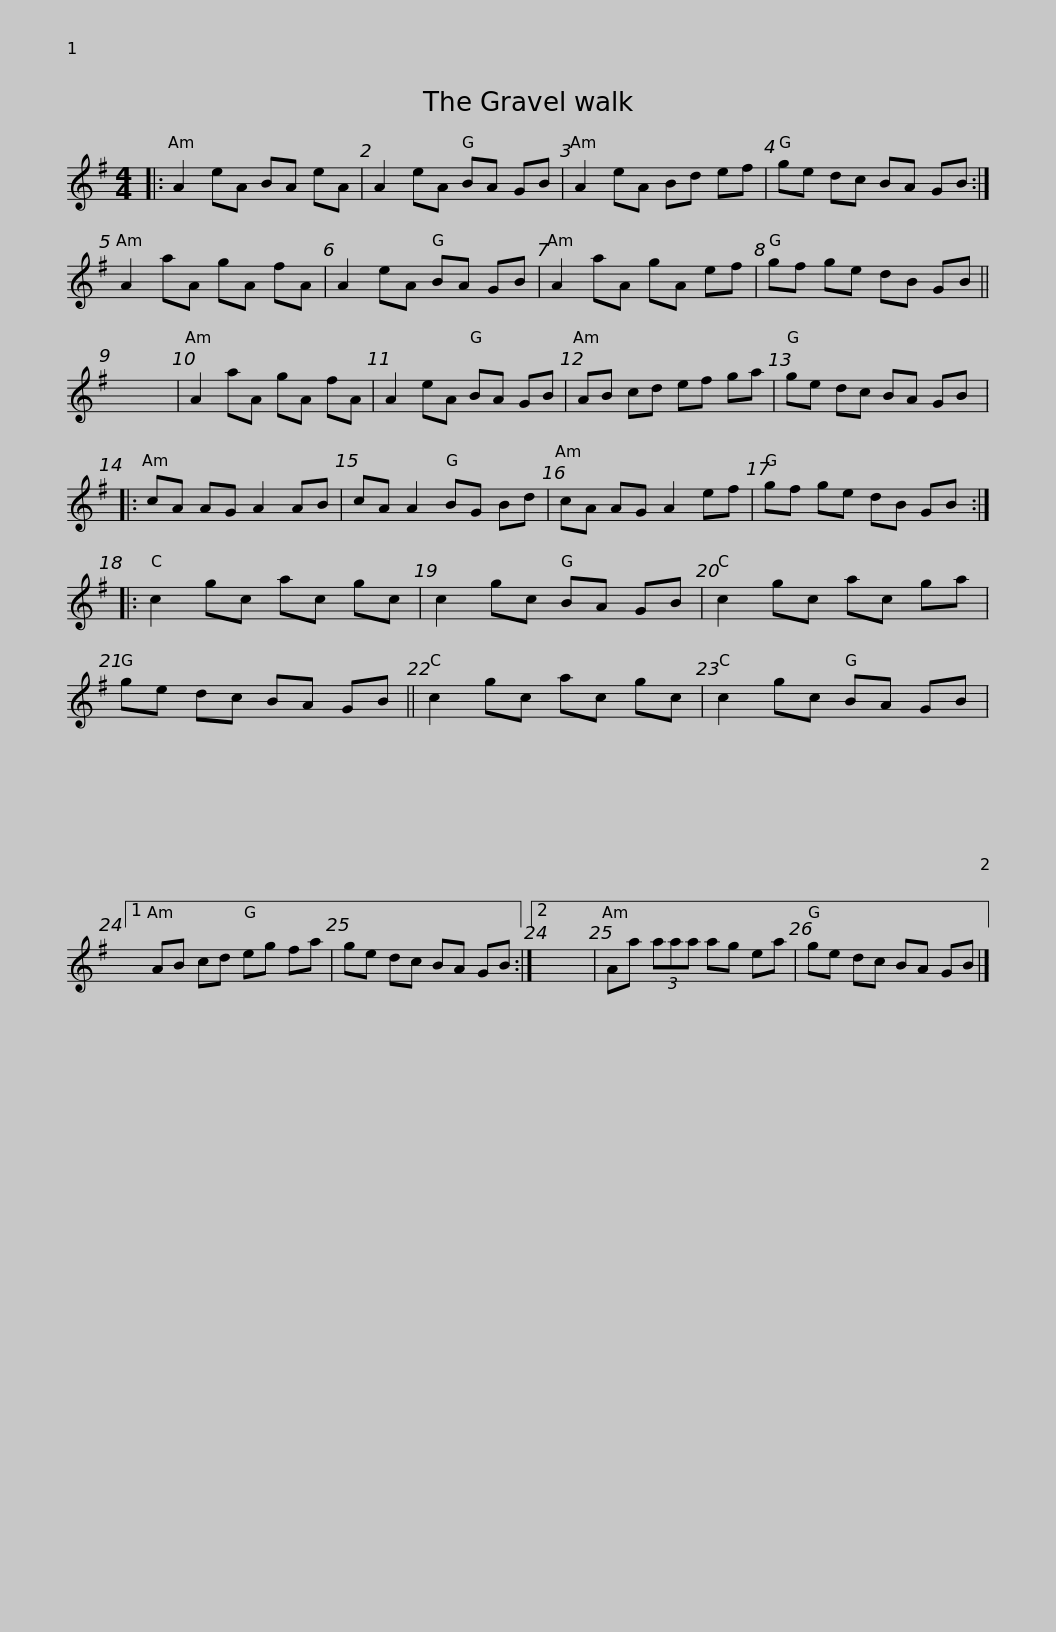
X:1
L:1/8
M:4/4
I:linebreak $
K:G
V:1 treble
V:1
|: A2 eA BA eA | A2 eA BA GB | A2 eA Bd ef | ge dc BA GB :| A2 aA gA fA | %5
 A2 eA BA GB |$ A2 aA gA ef | gf ge dB GB || x8 | A2 aA gA fA | %10
 A2 eA BA GB | AB cd ef ga |$ ge dc BA GB |: cA AG A2 AB | cA A2 BG Bd | %15
 cA AG A2 ef | gf ge dB GB :: c2 gc ac gc |$ c2 gc BA GB | c2 gc ac ga | %20
 ge dc BA GB || c2 gc ac gc | c2 gc BA GB |1 AB cd eg fa |$ ge dc BA GB :|2 %25
 x8 | Aa (3aaa ag ea | ge dc BA GB |] %28
